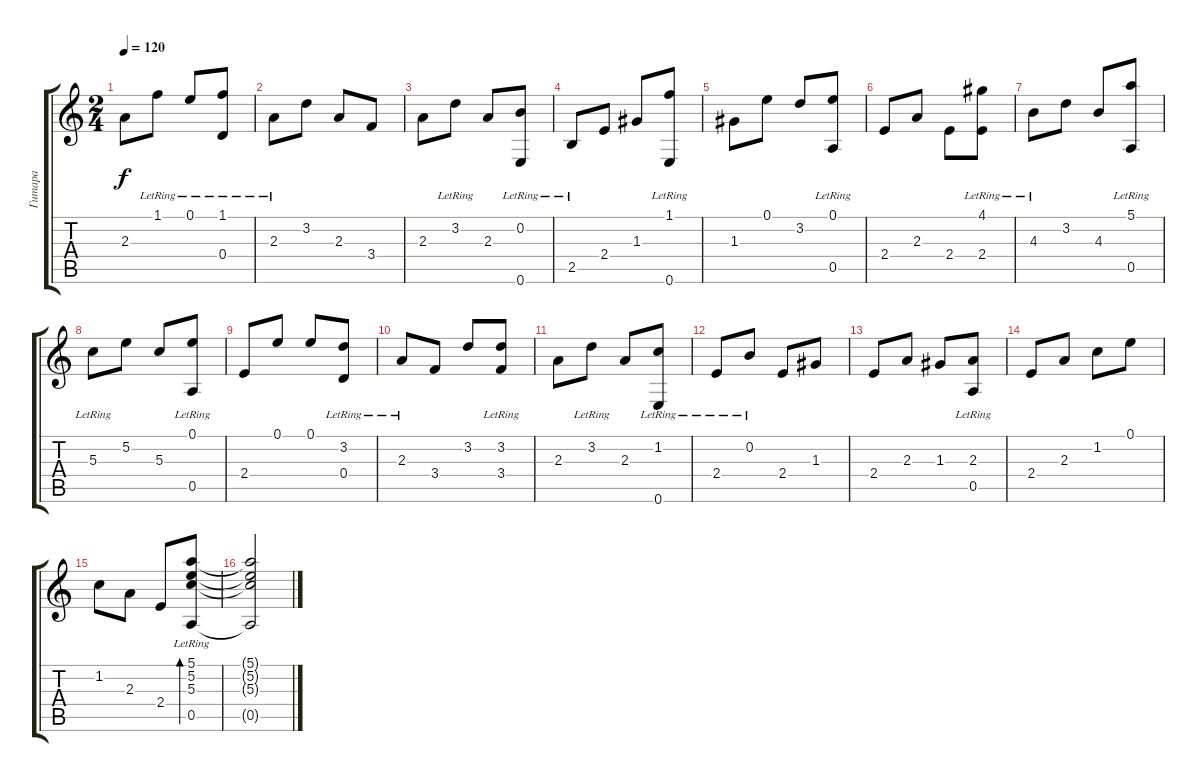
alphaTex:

\track ("Гитара" "Гитара") {instrument electricguitarjazz}
\staff {score tabs}
\tuning (E4 B3 G3 D3 A2 E2) {hide}
\ts (2 4)
\tempo 120
\clef g2
\ks c
2.3.8{dy f} 1.1{lr}.8 0.1{lr}.8 (1.1 0.4{lr}).8 |
2.3{lr}.8 3.2.8 2.3.8 3.4.8 |
2.3.8 3.2{lr}.8 2.3.8 (0.2{lr} 0.6{lr}).8 |
2.5{lr}.8 2.4.8 1.3.8 (1.1{lr} 0.6).8 |
1.3.8 0.1.8 3.2.8 (0.1{lr} 0.5).8 |
2.4.8 2.3.8 2.4.8 (4.1{lr} 2.4{lr}).8 |
4.3{lr}.8 3.2.8 4.3.8 (5.1{lr} 0.5{lr}).8 |
5.3{lr}.8 5.2.8 5.3.8 (0.1{lr} 0.5).8 |
2.4.8 0.1.8 0.1.8 (3.2{lr} 0.4{lr}).8 |
2.3{lr}.8 3.4.8 3.2.8 (3.2{lr} 3.4).8 |
2.3.8 3.2{lr}.8 2.3.8 (1.2{lr} 0.6{lr}).8 |
2.4{lr}.8 0.2{lr}.8 2.4.8 1.3.8 |
2.4.8 2.3.8 1.3.8 (2.3{lr} 0.5).8 |
2.4.8 2.3.8 1.2.8 0.1.8 |
1.2.8 2.3.8 2.4.8 (5.1 5.2 5.3{lr} 0.5).8{bd 480} |
(5.1{t} 5.2{t} 5.3{t} 0.5{t}).2
